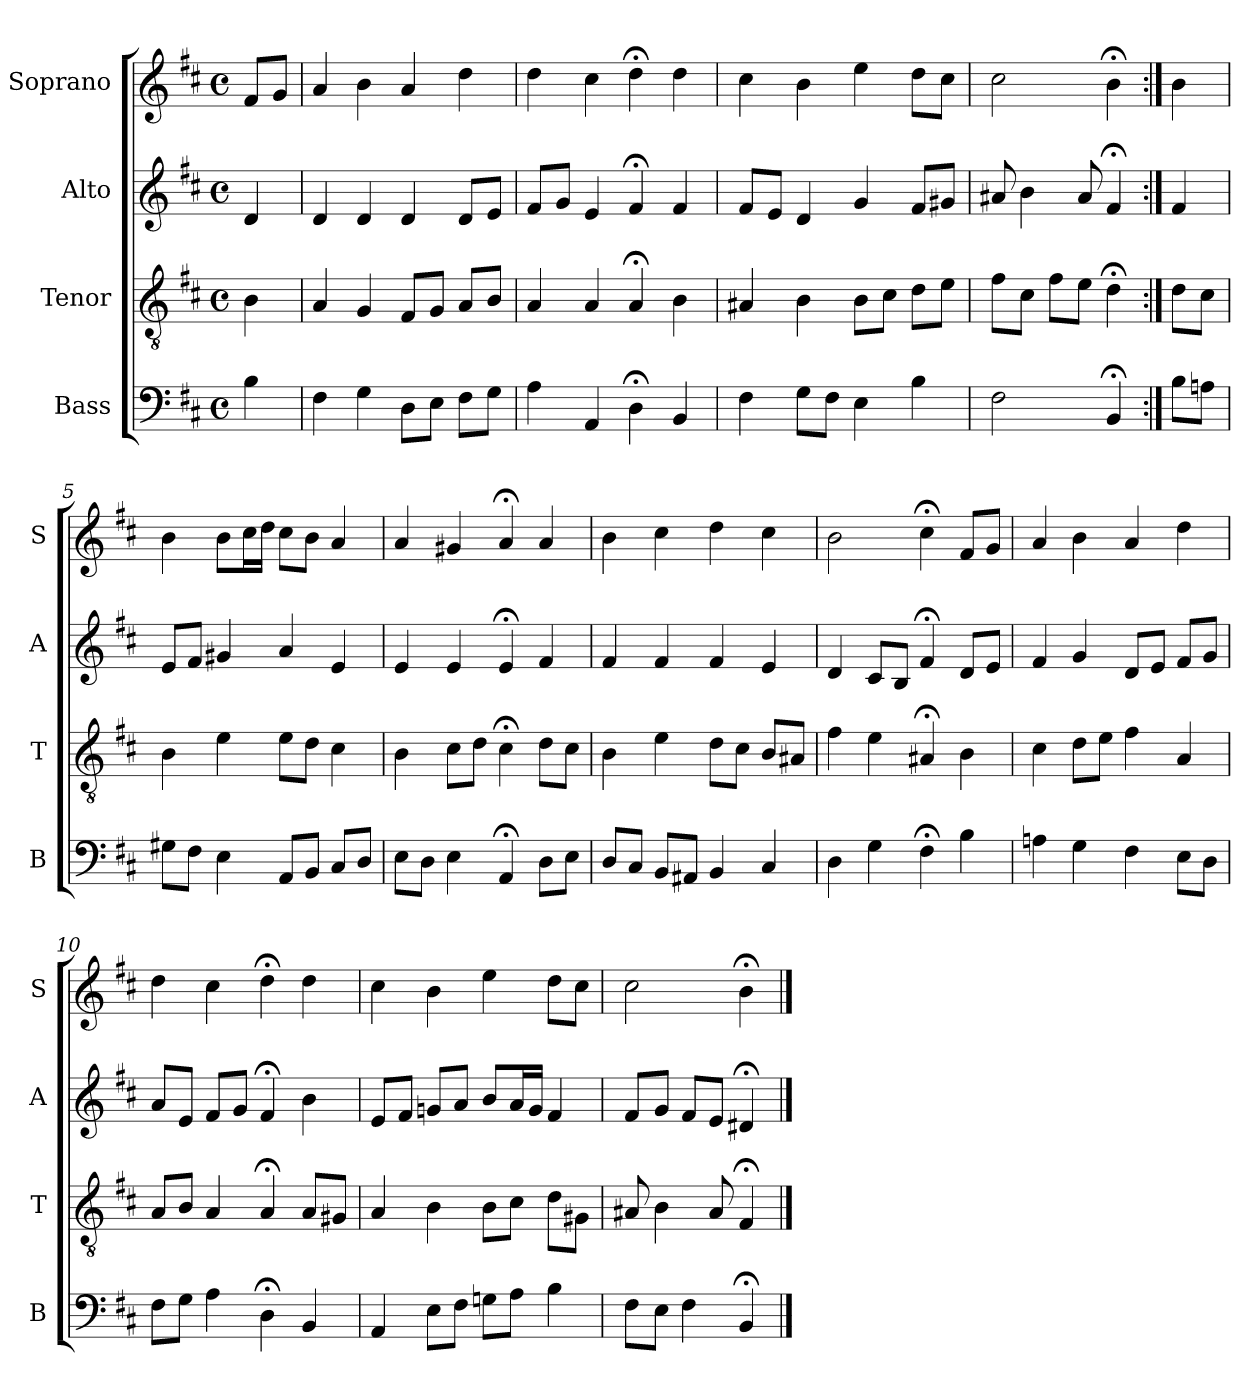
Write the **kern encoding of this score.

**kern	**kern	**kern	**kern
*part4	*part3	*part2	*part1
*staff4	*staff3	*staff2	*staff1
*I"Bass	*I"Tenor	*I"Alto	*I"Soprano
*I'B	*I'T	*I'A	*I'S
*clefF4	*clefGv2	*clefG2	*clefG2
*k[f#c#]	*k[f#c#]	*k[f#c#]	*k[f#c#]
*b:	*b:	*b:	*b:
*M4/4	*M4/4	*M4/4	*M4/4
*met(c)	*met(c)	*met(c)	*met(c)
*MM100	*MM100	*MM100	*MM100
=	=	=	=
4B	4B	4d	8f#L
.	.	.	8gJ
=1	=1	=1	=1
4F#	4A	4d	4a
4G	4G	4d	4b
8DL	8F#L	4d	4a
8EJ	8GJ	.	.
8F#L	8AL	8dL	4dd
8GJ	8BJ	8eJ	.
=2	=2	=2	=2
4A	4A	8f#L	4dd
.	.	8gJ	.
4AA	4A	4e	4cc#
4D;<	4A;<	4f#;<	4dd;<
4BB	4B	4f#	4dd
=3	=3	=3	=3
4F#	4A#X	8f#L	4cc#
.	.	8eJ	.
8GL	4B	4d	4b
8F#J	.	.	.
4E	8BL	4g	4ee
.	8c#J	.	.
4B	8dL	8f#L	8ddL
.	8eJ	8g#XJ	8cc#J
=4	=4	=4	=4
2F#	8f#L	8a#X	2cc#
.	8c#J	4b	.
.	8f#L	.	.
.	8eJ	8a#	.
4BB;<	4d;<	4f#;<	4b;<
=:|!	=:|!	=:|!	=:|!
8BL	8dL	4f#	4b
8AnJ	8c#J	.	.
=5	=5	=5	=5
8G#XL	4B	8eL	4b
8F#J	.	8f#J	.
4E	4e	4g#X	8bL
.	.	.	16cc#L
.	.	.	16ddJJ
8AAL	8eL	4a	8cc#L
8BBJ	8dJ	.	8bJ
8C#L	4c#	4e	4a
8DJ	.	.	.
=6	=6	=6	=6
8EL	4B	4e	4a
8DJ	.	.	.
4E	8c#L	4e	4g#X
.	8dJ	.	.
4AA;<	4c#;<	4e;<	4a;<
8DL	8dL	4f#	4a
8EJ	8c#J	.	.
=7	=7	=7	=7
8DL	4B	4f#	4b
8C#J	.	.	.
8BBL	4e	4f#	4cc#
8AA#XJ	.	.	.
4BB	8dL	4f#	4dd
.	8c#J	.	.
4C#	8BL	4e	4cc#
.	8A#XJ	.	.
=8	=8	=8	=8
4D	4f#	4d	2b
4G	4e	8c#L	.
.	.	8BJ	.
4F#;<i	4A#X;<	4f#;<	4cc#;<i
4Bi	4B	8dL	8f#iL
.	.	8eJ	8gJ
=9	=9	=9	=9
4An	4c#	4f#	4a
4G	8dL	4g	4b
.	8eJ	.	.
4F#	4f#	8dL	4a
.	.	8eJ	.
8EL	4A	8f#L	4dd
8DJ	.	8gJ	.
=10	=10	=10	=10
8F#L	8AL	8aL	4dd
8GJ	8BJ	8eJ	.
4A	4A	8f#L	4cc#
.	.	8gJ	.
4D;<	4A;<	4f#;<	4dd;<
4BB	8AL	4b	4dd
.	8G#XJ	.	.
=11	=11	=11	=11
4AA	4A	8eL	4cc#
.	.	8f#J	.
8EL	4B	8gnL	4b
8F#J	.	8aJ	.
8GnL	8BL	8bL	4ee
8AJ	8c#J	16aL	.
.	.	16gJJ	.
4B	8dL	4f#	8ddL
.	8G#XJ	.	8cc#J
=12	=12	=12	=12
8F#L	8A#X	8f#L	2cc#
8EJ	4B	8gJ	.
4F#	.	8f#L	.
.	8A#	8eJ	.
4BB;<	4F#;<	4d#X;<	4b;<
==	==	==	==
*-	*-	*-	*-
